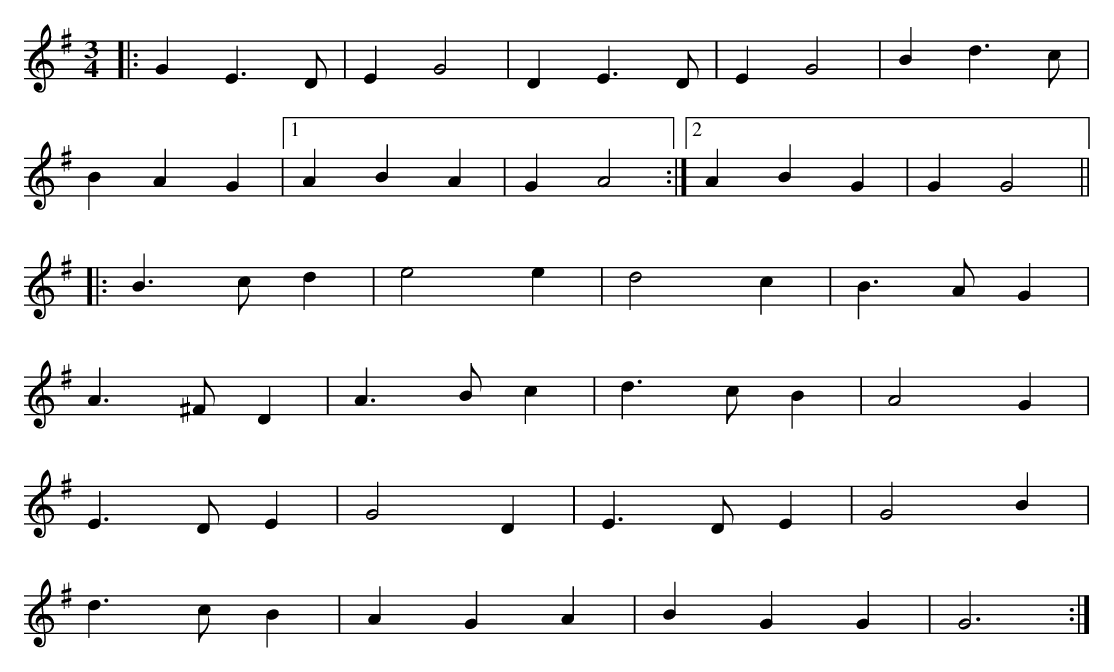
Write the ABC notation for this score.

X:1
M:3/4
K:G
|:G2 E3 D|E2G4|D2E3 D|E2G4|B2d3c|
B2 A2G2|1 A2B2A2|G2A4:|2 A2B2G2|G2G4||
|:B3cd2|e4e2|d4c2|B3AG2|
A3^FD2|A3Bc2|d3cB2|A4G2|
E3DE2|G4D2|E3DE2|G4B2|
d3cB2|A2G2A2|B2G2G2|G6:|
